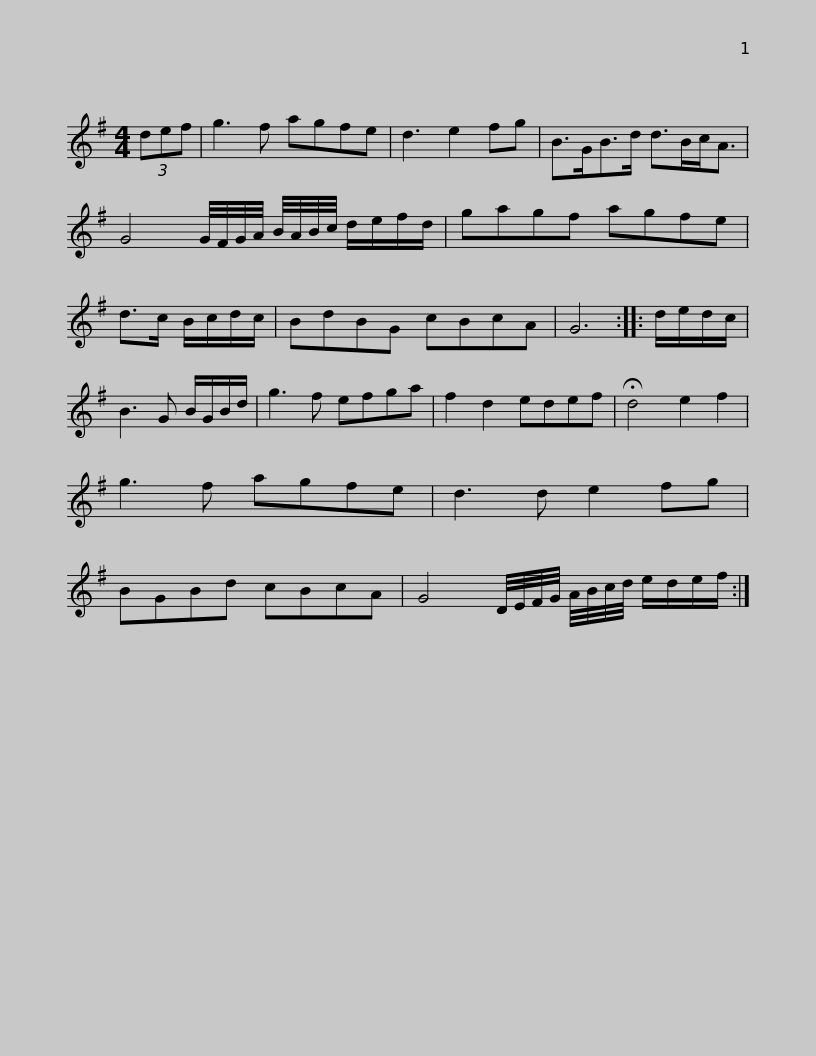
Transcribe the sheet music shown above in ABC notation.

X:1
L:1/8
M:4/4
I:linebreak $
K:G
V:1 treble
V:1
 (3def | g3 f agfe | d3 e2 fg | B>GB>d d>Bc<A | G4 G/4F/4G/4A/4 B/4A/4B/4c/4 d/e/f/d/ | %5
 gagf agfe |$ d>c B/c/d/c/ | BdBG cBcA | G6 :: d/e/d/c/ | %10
 B3 G B/G/B/d/ | g3 f efga | f2 d2 edef | !fermata!d4 e2 f2 |$ g3 f agfe | %15
 d3 d e2 fg | BGBd cBcA | G4 D/4E/4F/4G/4 A/4B/4c/4d/4 e/d/e/f/ :| %18
